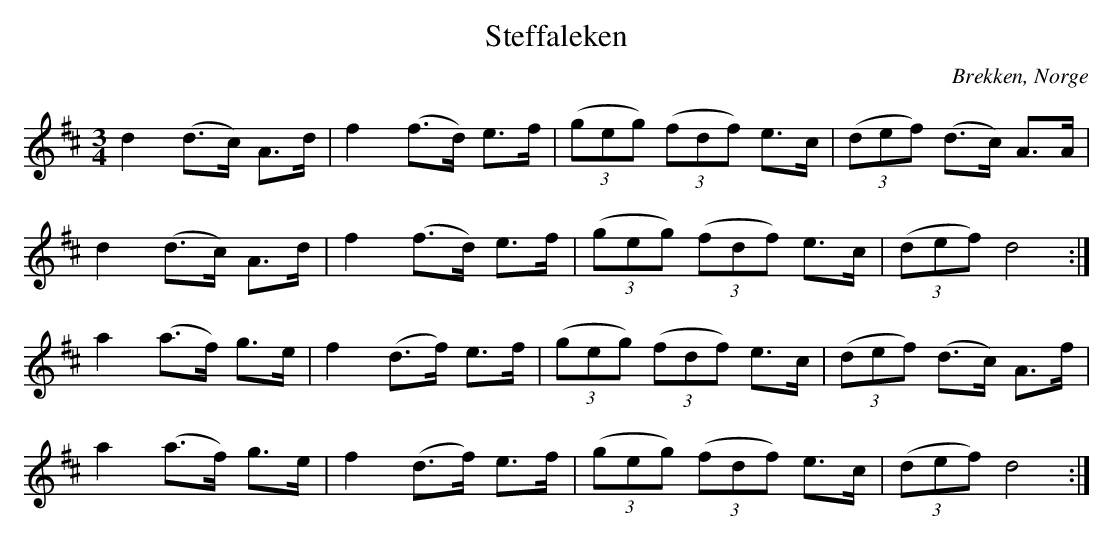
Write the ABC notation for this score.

X:1
T:Steffaleken
O:Brekken, Norge
M:3/4
L:1/8
K:D
d2 (d>c) A>d | f2 (f>d) e>f | ( (3geg ) ( (3fdf ) e>c | ( (3def) (d>c) A>A |
d2 (d>c) A>d | f2 (f>d) e>f | ( (3geg ) ( (3fdf ) e>c | ( (3def ) d4 :|
a2 (a>f) g>e | f2 (d>f) e>f | ( (3geg ) ( (3fdf ) e>c | ( (3def ) (d>c) A>f |
a2 (a>f) g>e | f2 (d>f) e>f | ( (3geg ) ( (3fdf ) e>c | ( (3def ) d4 :|
